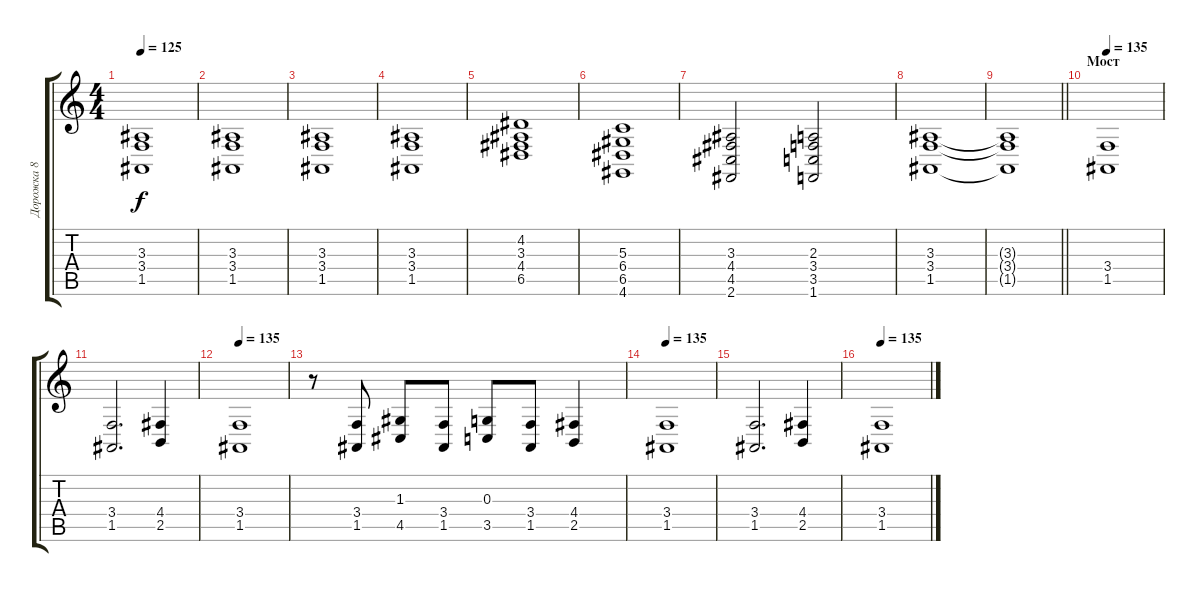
\track ("Дорожка 8" "Дорожка 8") {instrument pad2warm}
\staff {score tabs}
\tuning (E4 B3 G3 D3 A2 E2) {hide}
\ts (4 4)
\tempo 125
\clef g2
\ks c
(3.3 3.4 1.5).1{dy f} |
(3.3 3.4 1.5).1 |
(3.3 3.4 1.5).1 |
(3.3 3.4 1.5).1 |
(4.2 3.3 4.4 6.5).1 |
(5.3 6.4 6.5 4.6).1 |
(3.3 4.4 4.5 2.6).2 (2.3 3.4 3.5 1.6).2 |
(3.3 3.4 1.5).1 |
\barLineRight lightlight
(3.3{t} 3.4{t} 1.5{t}).1 |
\section ("" "Мост")
\tempo 135
(3.4 1.5).1 |
(3.4 1.5).2{d} (4.4 2.5).4 |
\tempo 135
(3.4 1.5).1 |
r.8 (3.4 1.5).8 (1.3 4.5).8 (3.4 1.5).8 (0.3 3.5).8 (3.4 1.5).8 (4.4 2.5).4 |
\tempo 135
(3.4 1.5).1 |
(3.4 1.5).2{d} (4.4 2.5).4 |
\tempo 135
(3.4 1.5).1
